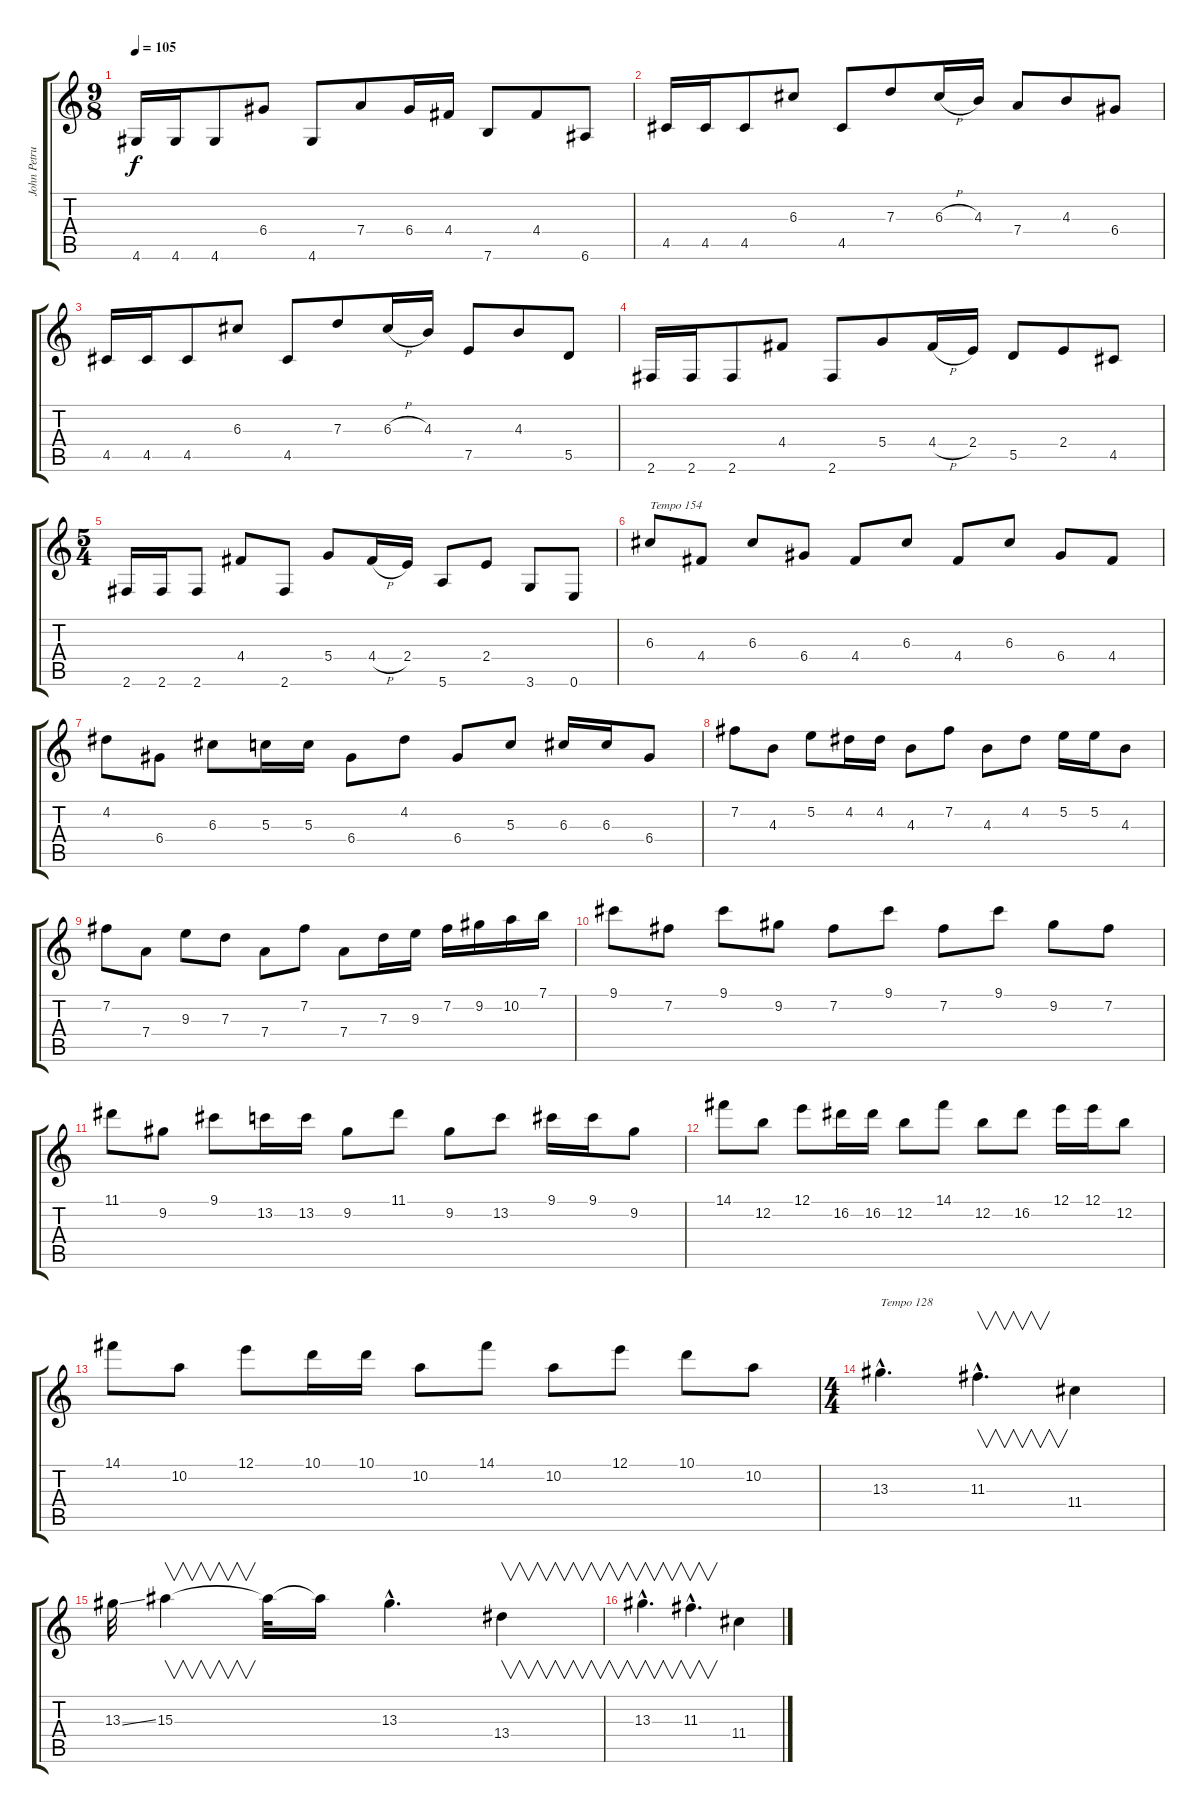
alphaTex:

\track ("John Petrucci" "John Petru") {instrument distortionguitar}
\staff {score tabs}
\tuning (E4 B3 G3 D3 A2 E2) {hide}
\ts (9 8)
\tempo 105
\clef g2
\ks c
4.6.16{dy f} 4.6.16 4.6.8 6.4.8 4.6.8 7.4.8 6.4.16 4.4.16 7.6.8 4.4.8 6.6.8 |
4.5.16 4.5.16 4.5.8 6.3.8 4.5.8 7.3.8 6.3{h}.16 4.3.16 7.4.8 4.3.8 6.4.8 |
4.5.16 4.5.16 4.5.8 6.3.8 4.5.8 7.3.8 6.3{h}.16 4.3.16 7.5.8 4.3.8 5.5.8 |
2.6.16 2.6.16 2.6.8 4.4.8 2.6.8 5.4.8 4.4{h}.16 2.4.16 5.5.8 2.4.8 4.5.8 |
\ts (5 4)
2.6.16 2.6.16 2.6.8 4.4.8 2.6.8 5.4.8 4.4{h}.16 2.4.16 5.6.8 2.4.8 3.6.8 0.6.8 |
6.3.8{txt "Tempo 154"} 4.4.8 6.3.8 6.4.8 4.4.8 6.3.8 4.4.8 6.3.8 6.4.8 4.4.8 |
4.2.8 6.4.8 6.3.8 5.3.16 5.3.16 6.4.8 4.2.8 6.4.8 5.3.8 6.3.16 6.3.16 6.4.8 |
7.2.8 4.3.8 5.2.8 4.2.16 4.2.16 4.3.8 7.2.8 4.3.8 4.2.8 5.2.16 5.2.16 4.3.8 |
7.2.8 7.4.8 9.3.8 7.3.8 7.4.8 7.2.8 7.4.8 7.3.16 9.3.16 7.2.16 9.2.16 10.2.16 7.1.16 |
9.1.8 7.2.8 9.1.8 9.2.8 7.2.8 9.1.8 7.2.8 9.1.8 9.2.8 7.2.8 |
11.1.8 9.2.8 9.1.8 13.2.16 13.2.16 9.2.8 11.1.8 9.2.8 13.2.8 9.1.16 9.1.16 9.2.8 |
14.1.8 12.2.8 12.1.8 16.2.16 16.2.16 12.2.8 14.1.8 12.2.8 16.2.8 12.1.16 12.1.16 12.2.8 |
14.1.8 10.2.8 12.1.8 10.1.16 10.1.16 10.2.8 14.1.8 10.2.8 12.1.8 10.1.8 10.2.8 |
\ts (4 4)
13.3{hac}.4{d txt "Tempo 128"} 11.3{hac}.4{v d} 11.4.4 |
13.3{ss}.32 15.3.4{v} 15.3{t}.32 15.3{t}.16 13.3{hac}.4{d} 13.4.4{v} |
13.3{hac}.4{v d} 11.3{hac}.4{v d} 11.4.4
